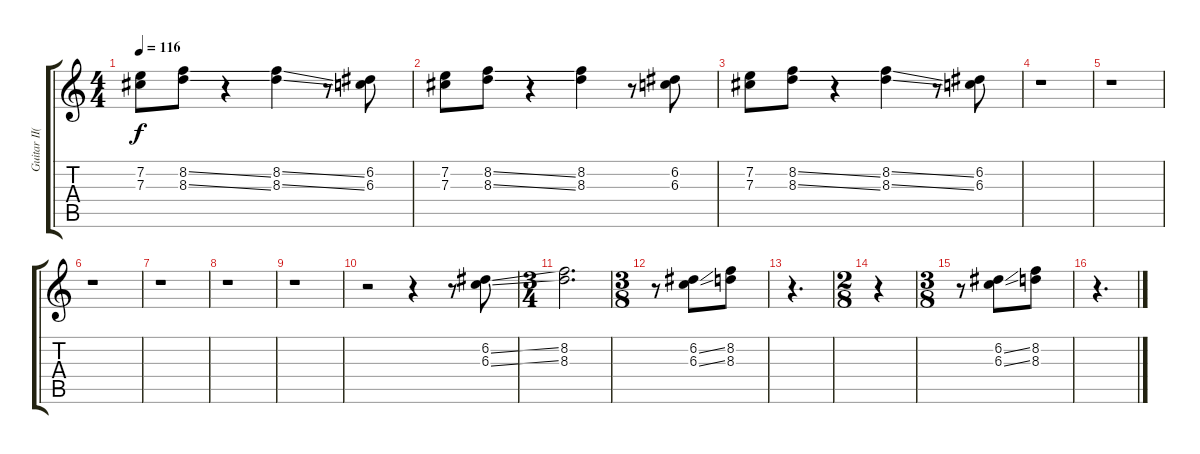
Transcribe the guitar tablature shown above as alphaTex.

\track ("Guitar II(D-A-D-F#-A-D)(Electric+Slide)" "Guitar II(") {instrument electricguitarclean}
\staff {score tabs}
\tuning (D4 A3 Gb3 D3 A2 D2) {hide}
\ts (4 4)
\tempo 116
\clef g2
\ks c
(7.2 7.3).8{dy f} (8.2{ss} 8.3{ss}).8 r.4 (8.2{ss} 8.3{ss}).4 r.8 (6.2 6.3).8 |
(7.2 7.3).8 (8.2{ss} 8.3{ss}).8 r.4 (8.2 8.3).4 r.8 (6.2 6.3).8 |
(7.2 7.3).8 (8.2{ss} 8.3{ss}).8 r.4 (8.2{ss} 8.3{ss}).4 r.8 (6.2 6.3).8 |
r.1 |
r.1 |
r.1 |
r.1 |
r.1 |
r.1 |
r.2 r.4 r.8 (6.2{ss} 6.3{ss}).8 |
\ts (3 4)
(8.2 8.3).2{d} |
\ts (3 8)
r.8 (6.2{ss} 6.3{ss}).8 (8.2 8.3).8 |
r.4{d} |
\ts (2 8)
r.4 |
\ts (3 8)
r.8 (6.2{ss} 6.3{ss}).8 (8.2 8.3).8 |
r.4{d}
